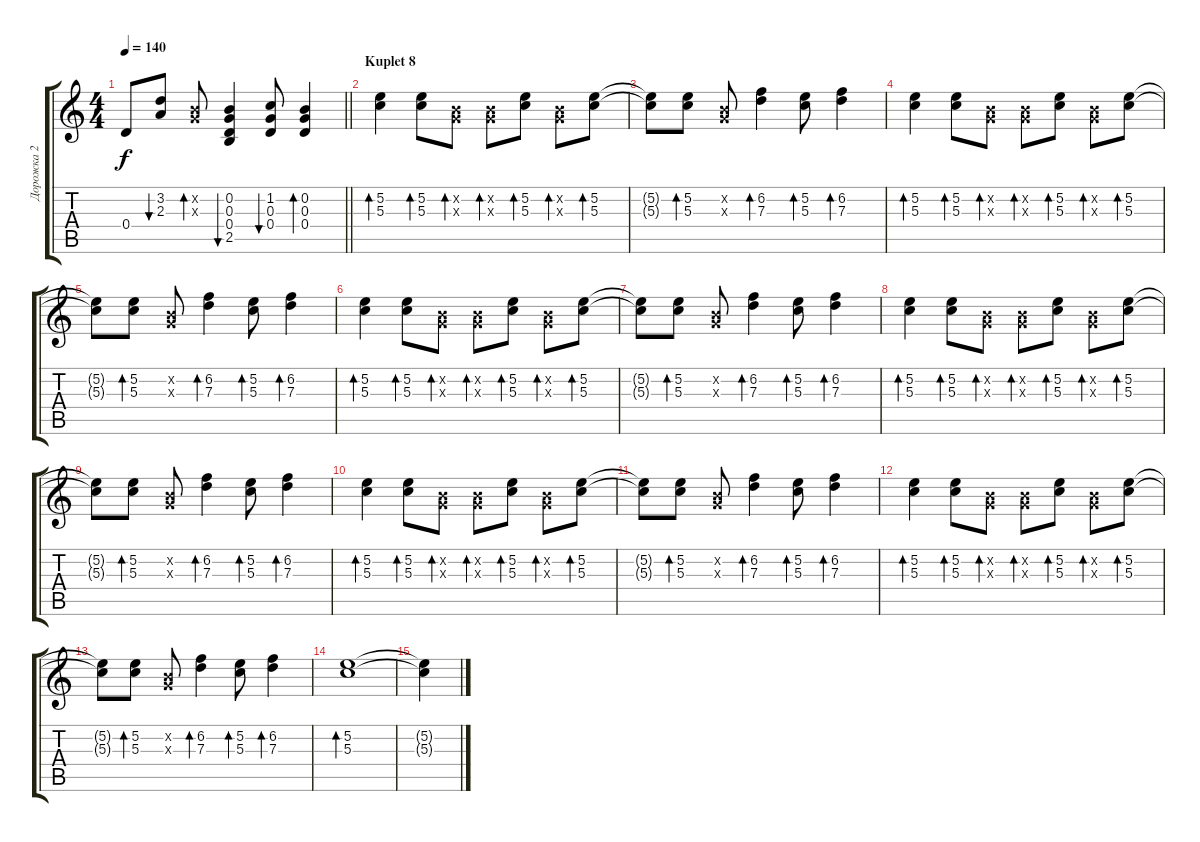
\track ("Дорожка 2" "Дорожка 2") {instrument acousticguitarsteel}
\staff {score tabs}
\tuning (E4 B3 G3 D3 A2 E2) {hide}
\ts (4 4)
\tempo 140
\clef g2
\barLineRight lightlight
\ks c
0.4.8{dy f} (3.2 2.3).8{bu 60} (0.2{x} 0.3{x}).8{bd 60} (0.2 0.3 0.4 2.5).4{bu 60} (1.2 0.3 0.4).8{bu 60} (0.2 0.3 0.4).4{bd 60} |
\section ("" "Kuplet 8")
(5.2 5.3).4{bd 60} (5.2 5.3).8{bd 60} (0.2{x} 0.3{x}).8{bd 60} (0.2{x} 0.3{x}).8{bd 60} (5.2 5.3).8{bd 60} (0.2{x} 0.3{x}).8{bd 60} (5.2 5.3).8{bd 60} |
(5.2{t} 5.3{t}).8 (5.2 5.3).8{bd 60} (0.2{x} 0.3{x}).8 (6.2 7.3).4{bd 60} (5.2 5.3).8{bd 60} (6.2 7.3).4{bd 60} |
(5.2 5.3).4{bd 60} (5.2 5.3).8{bd 60} (0.2{x} 0.3{x}).8{bd 60} (0.2{x} 0.3{x}).8{bd 60} (5.2 5.3).8{bd 60} (0.2{x} 0.3{x}).8{bd 60} (5.2 5.3).8{bd 60} |
(5.2{t} 5.3{t}).8 (5.2 5.3).8{bd 60} (0.2{x} 0.3{x}).8 (6.2 7.3).4{bd 60} (5.2 5.3).8{bd 60} (6.2 7.3).4{bd 60} |
(5.2 5.3).4{bd 60} (5.2 5.3).8{bd 60} (0.2{x} 0.3{x}).8{bd 60} (0.2{x} 0.3{x}).8{bd 60} (5.2 5.3).8{bd 60} (0.2{x} 0.3{x}).8{bd 60} (5.2 5.3).8{bd 60} |
(5.2{t} 5.3{t}).8 (5.2 5.3).8{bd 60} (0.2{x} 0.3{x}).8 (6.2 7.3).4{bd 60} (5.2 5.3).8{bd 60} (6.2 7.3).4{bd 60} |
(5.2 5.3).4{bd 60} (5.2 5.3).8{bd 60} (0.2{x} 0.3{x}).8{bd 60} (0.2{x} 0.3{x}).8{bd 60} (5.2 5.3).8{bd 60} (0.2{x} 0.3{x}).8{bd 60} (5.2 5.3).8{bd 60} |
(5.2{t} 5.3{t}).8 (5.2 5.3).8{bd 60} (0.2{x} 0.3{x}).8 (6.2 7.3).4{bd 60} (5.2 5.3).8{bd 60} (6.2 7.3).4{bd 60} |
(5.2 5.3).4{bd 60} (5.2 5.3).8{bd 60} (0.2{x} 0.3{x}).8{bd 60} (0.2{x} 0.3{x}).8{bd 60} (5.2 5.3).8{bd 60} (0.2{x} 0.3{x}).8{bd 60} (5.2 5.3).8{bd 60} |
(5.2{t} 5.3{t}).8 (5.2 5.3).8{bd 60} (0.2{x} 0.3{x}).8 (6.2 7.3).4{bd 60} (5.2 5.3).8{bd 60} (6.2 7.3).4{bd 60} |
(5.2 5.3).4{bd 60} (5.2 5.3).8{bd 60} (0.2{x} 0.3{x}).8{bd 60} (0.2{x} 0.3{x}).8{bd 60} (5.2 5.3).8{bd 60} (0.2{x} 0.3{x}).8{bd 60} (5.2 5.3).8{bd 60} |
(5.2{t} 5.3{t}).8 (5.2 5.3).8{bd 60} (0.2{x} 0.3{x}).8 (6.2 7.3).4{bd 60} (5.2 5.3).8{bd 60} (6.2 7.3).4{bd 60} |
(5.2 5.3).1{bd 60} |
(5.2{t} 5.3{t}).4
